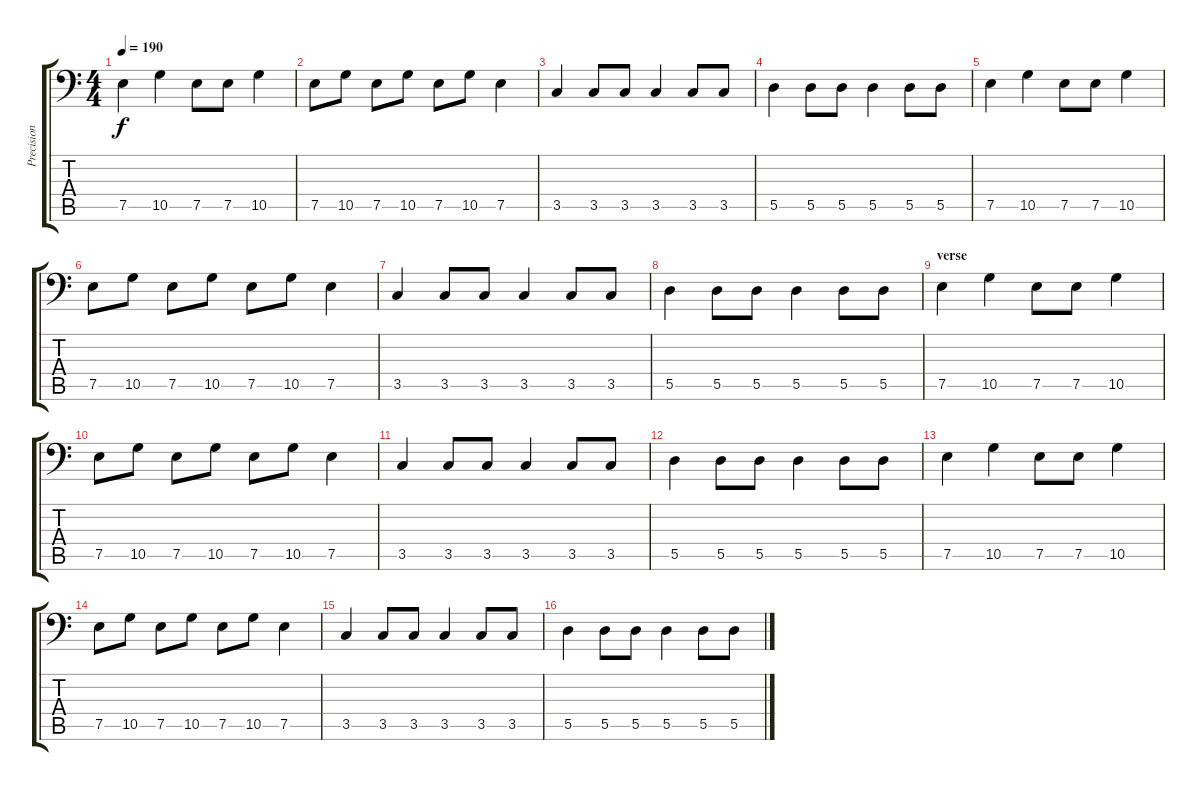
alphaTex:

\track ("Precision Bass '89 Black" "Precision ") {instrument electricbassfinger}
\staff {score tabs}
\tuning (E3 B2 G2 D2 A1 E1) {hide}
\ts (4 4)
\tempo 190
\clef f4
\ks c
7.5.4{dy f} 10.5.4 7.5.8 7.5.8 10.5.4 |
7.5.8 10.5.8 7.5.8 10.5.8 7.5.8 10.5.8 7.5.4 |
3.5.4 3.5.8 3.5.8 3.5.4 3.5.8 3.5.8 |
5.5.4 5.5.8 5.5.8 5.5.4 5.5.8 5.5.8 |
7.5.4 10.5.4 7.5.8 7.5.8 10.5.4 |
7.5.8 10.5.8 7.5.8 10.5.8 7.5.8 10.5.8 7.5.4 |
3.5.4 3.5.8 3.5.8 3.5.4 3.5.8 3.5.8 |
5.5.4 5.5.8 5.5.8 5.5.4 5.5.8 5.5.8 |
\section ("" "verse")
7.5.4 10.5.4 7.5.8 7.5.8 10.5.4 |
7.5.8 10.5.8 7.5.8 10.5.8 7.5.8 10.5.8 7.5.4 |
3.5.4 3.5.8 3.5.8 3.5.4 3.5.8 3.5.8 |
5.5.4 5.5.8 5.5.8 5.5.4 5.5.8 5.5.8 |
7.5.4 10.5.4 7.5.8 7.5.8 10.5.4 |
7.5.8 10.5.8 7.5.8 10.5.8 7.5.8 10.5.8 7.5.4 |
3.5.4 3.5.8 3.5.8 3.5.4 3.5.8 3.5.8 |
5.5.4 5.5.8 5.5.8 5.5.4 5.5.8 5.5.8
